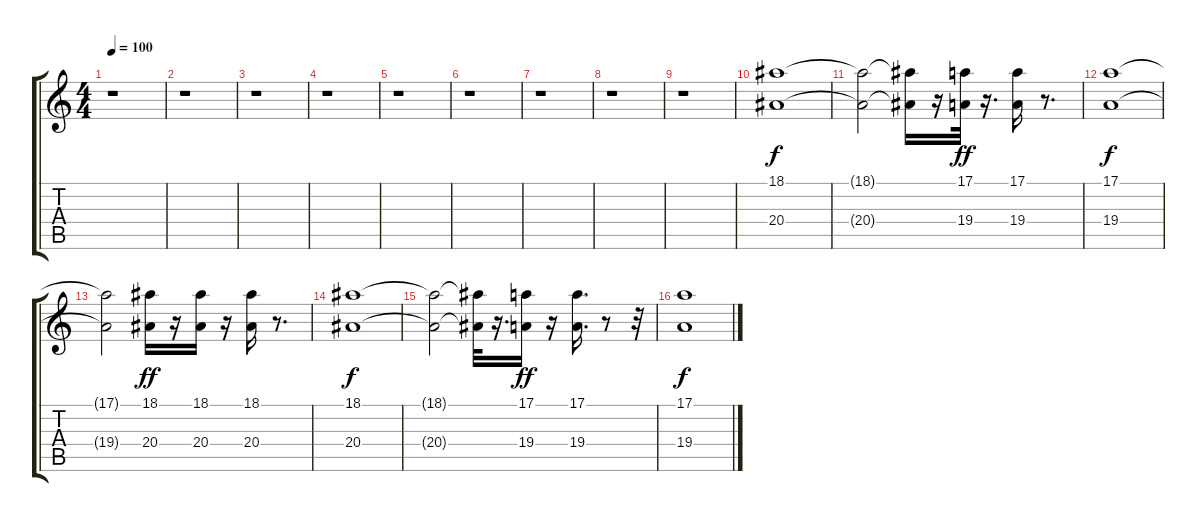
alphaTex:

\track "" {instrument stringensemble1}
\staff {score tabs}
\tuning (E4 B3 G3 D3 A2 E2) {hide}
\ts (4 4)
\tempo 100
\clef g2
\ks c
r.1{dy fff} |
r.1 |
r.1 |
r.1 |
r.1 |
r.1 |
r.1 |
r.1 |
r.1 |
(18.1 20.4).1{dy f} |
(18.1{t} 20.4{t}).2 (18.1{t} 20.4{t}).16 r.16 (17.1 19.4).32{dy ff} r.16{d} (17.1 19.4).16 r.8{d} |
(17.1 19.4).1{dy f} |
(17.1{t} 19.4{t}).2 (18.1 20.4).16{dy ff} r.16 (18.1 20.4).16 r.16 (18.1 20.4).16 r.8{d} |
(18.1 20.4).1{dy f} |
(18.1{t} 20.4{t}).2 (18.1{t} 20.4{t}).32 r.16{d} (17.1 19.4).16{dy ff} r.16 (17.1 19.4).16{d} r.8 r.32 |
(17.1 19.4).1{dy f}
